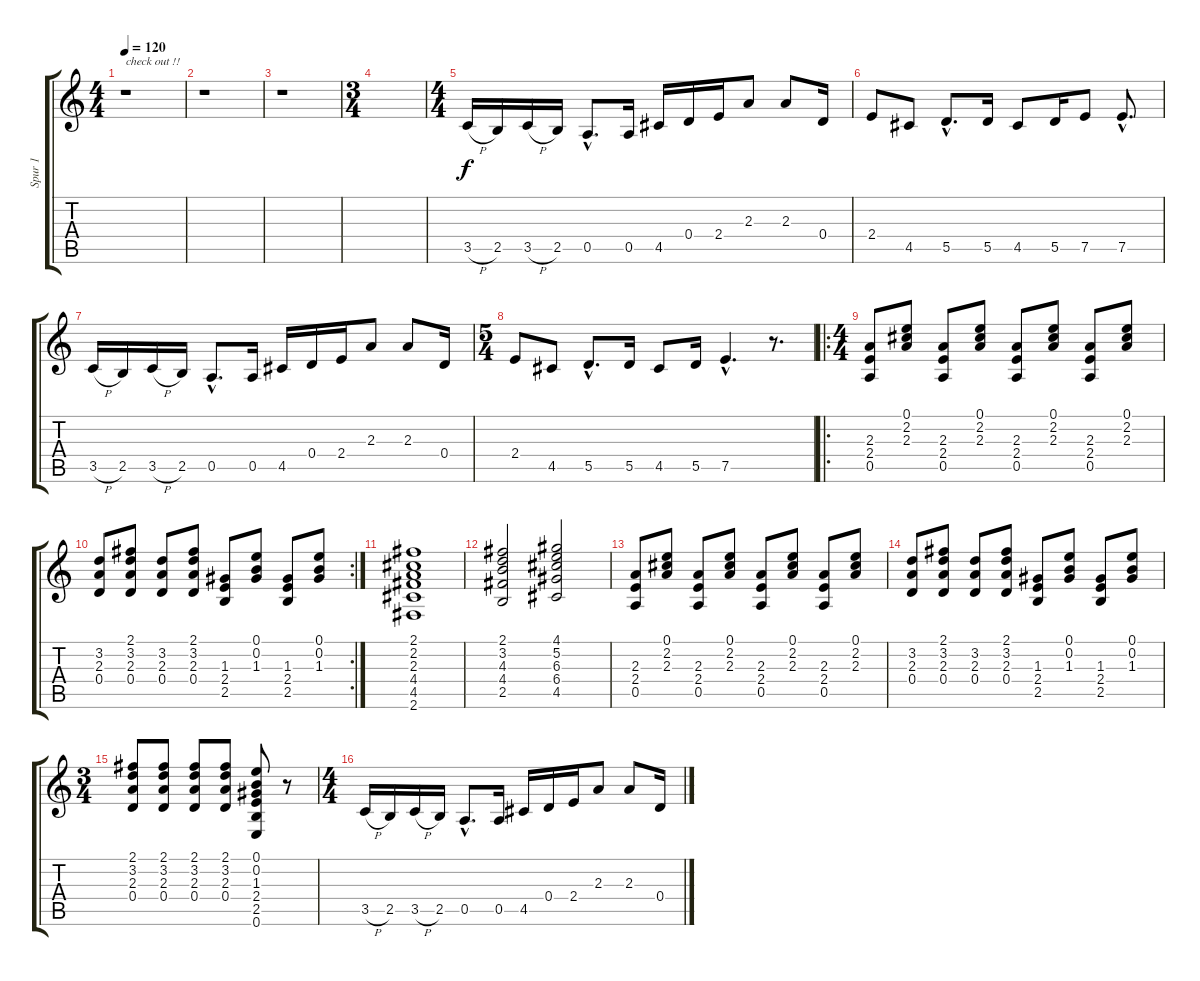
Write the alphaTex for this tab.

\track ("Spur 1" "Spur 1") {instrument acousticguitarsteel}
\staff {score tabs}
\tuning (E4 B3 G3 D3 A2 E2) {hide}
\ts (4 4)
\tempo 120
\clef g2
\ks c
r.1{txt "check out !!" dy f instrument acousticguitarsteel} |
r.1 |
r.1 |
\ts (3 4)
|
\ts (4 4)
3.5{h}.16 2.5.16 3.5{h}.16 2.5.16 0.5{hac}.8{d} 0.5.16 4.5.16 0.4.16 2.4.16 2.3.8 2.3.8 0.4.16 |
2.4.8 4.5.8 5.5{hac}.8{d} 5.5.16 4.5.8 5.5.16 7.5.8 7.5{hac}.8{d} |
3.5{h}.16 2.5.16 3.5{h}.16 2.5.16 0.5{hac}.8{d} 0.5.16 4.5.16 0.4.16 2.4.16 2.3.8 2.3.8 0.4.16 |
\ts (5 4)
2.4.8 4.5.8 5.5{hac}.8{d} 5.5.16 4.5.8 5.5.16 7.5{hac}.4{d} r.8{d} |
\ro
\ts (4 4)
(2.3 2.4 0.5).8 (0.1 2.2 2.3).8 (2.3 2.4 0.5).8 (0.1 2.2 2.3).8 (2.3 2.4 0.5).8 (0.1 2.2 2.3).8 (2.3 2.4 0.5).8 (0.1 2.2 2.3).8 |
\rc 2
(3.2 2.3 0.4).8 (2.1 3.2 2.3 0.4).8 (3.2 2.3 0.4).8 (2.1 3.2 2.3 0.4).8 (1.3 2.4 2.5).8 (0.1 0.2 1.3).8 (1.3 2.4 2.5).8 (0.1 0.2 1.3).8 |
(2.1 2.2 2.3 4.4 4.5 2.6).1 |
(2.1 3.2 4.3 4.4 2.5).2 (4.1 5.2 6.3 6.4 4.5).2 |
(2.3 2.4 0.5).8 (0.1 2.2 2.3).8 (2.3 2.4 0.5).8 (0.1 2.2 2.3).8 (2.3 2.4 0.5).8 (0.1 2.2 2.3).8 (2.3 2.4 0.5).8 (0.1 2.2 2.3).8 |
(3.2 2.3 0.4).8 (2.1 3.2 2.3 0.4).8 (3.2 2.3 0.4).8 (2.1 3.2 2.3 0.4).8 (1.3 2.4 2.5).8 (0.1 0.2 1.3).8 (1.3 2.4 2.5).8 (0.1 0.2 1.3).8 |
\ts (3 4)
(2.1 3.2 2.3 0.4).8 (2.1 3.2 2.3 0.4).8 (2.1 3.2 2.3 0.4).8 (2.1 3.2 2.3 0.4).8 (0.1 0.2 1.3 2.4 2.5 0.6).8 r.8 |
\ts (4 4)
3.5{h}.16 2.5.16 3.5{h}.16 2.5.16 0.5{hac}.8{d} 0.5.16 4.5.16 0.4.16 2.4.16 2.3.8 2.3.8 0.4.16
